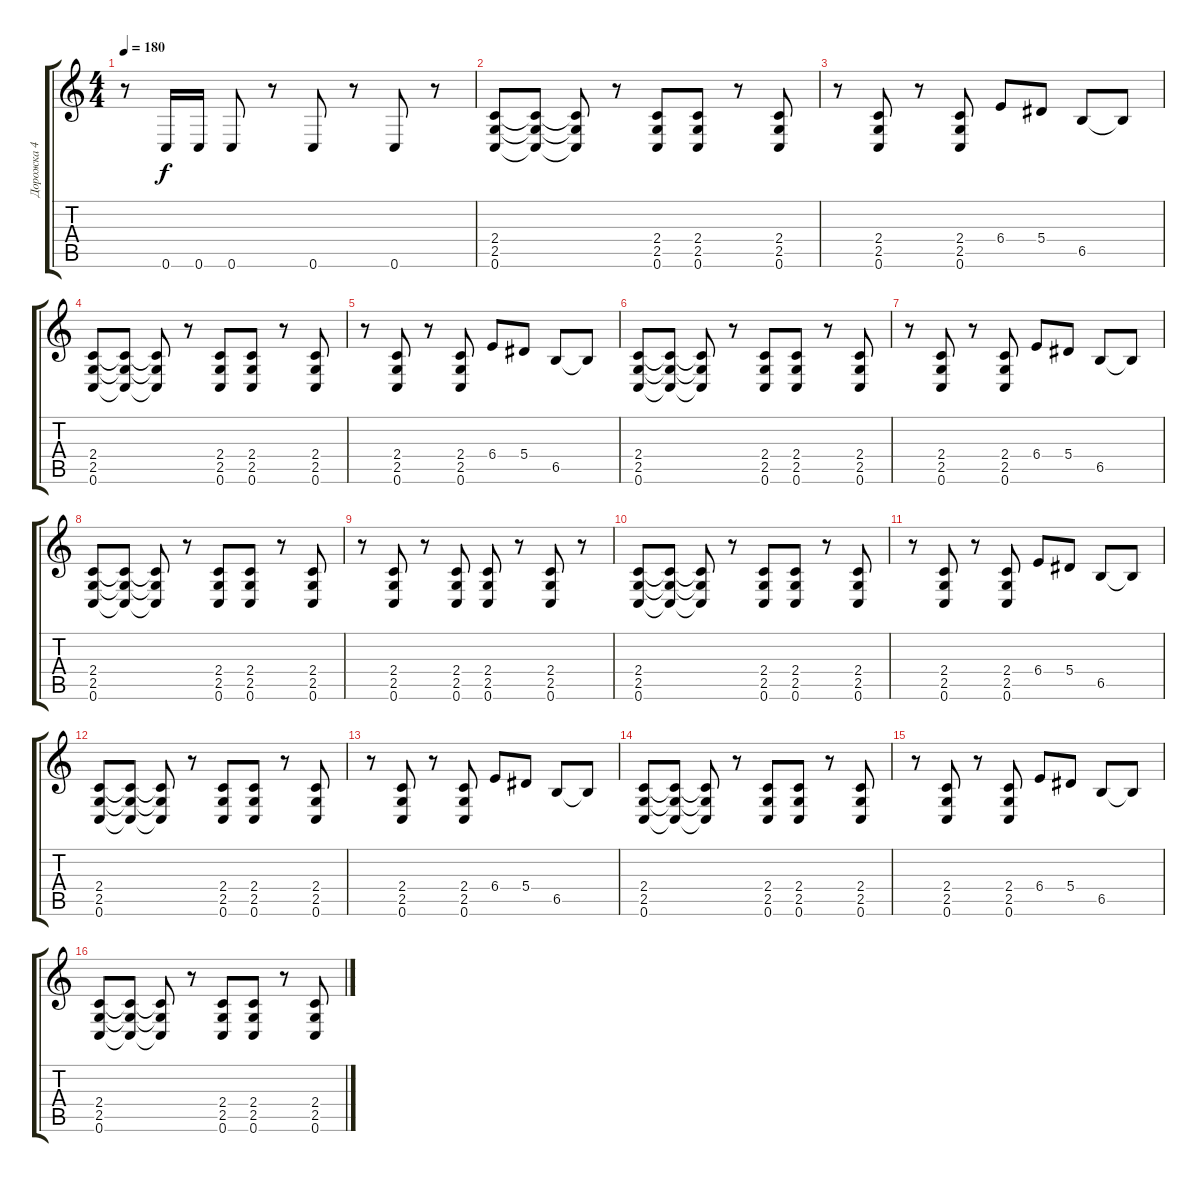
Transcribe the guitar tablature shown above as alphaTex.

\track ("Дорожка 4" "Дорожка 4") {instrument distortionguitar}
\staff {score tabs}
\tuning (C4 G3 Eb3 Bb2 F2 C2) {hide}
\ts (4 4)
\tempo 180
\clef g2
\ks c
r.8{dy f} 0.6.16 0.6.16 0.6.8 r.8 0.6.8 r.8 0.6.8 r.8 |
(2.4 2.5 0.6).8 (2.4{t} 2.5{t} 0.6{t}).8 (2.4{t} 2.5{t} 0.6{t}).8 r.8 (2.4 2.5 0.6).8 (2.4 2.5 0.6).8 r.8 (2.4 2.5 0.6).8 |
r.8 (2.4 2.5 0.6).8 r.8 (2.4 2.5 0.6).8 6.4.8 5.4.8 6.5.8 6.5{t}.8 |
(2.4 2.5 0.6).8 (2.4{t} 2.5{t} 0.6{t}).8 (2.4{t} 2.5{t} 0.6{t}).8 r.8 (2.4 2.5 0.6).8 (2.4 2.5 0.6).8 r.8 (2.4 2.5 0.6).8 |
r.8 (2.4 2.5 0.6).8 r.8 (2.4 2.5 0.6).8 6.4.8 5.4.8 6.5.8 6.5{t}.8 |
(2.4 2.5 0.6).8 (2.4{t} 2.5{t} 0.6{t}).8 (2.4{t} 2.5{t} 0.6{t}).8 r.8 (2.4 2.5 0.6).8 (2.4 2.5 0.6).8 r.8 (2.4 2.5 0.6).8 |
r.8 (2.4 2.5 0.6).8 r.8 (2.4 2.5 0.6).8 6.4.8 5.4.8 6.5.8 6.5{t}.8 |
(2.4 2.5 0.6).8 (2.4{t} 2.5{t} 0.6{t}).8 (2.4{t} 2.5{t} 0.6{t}).8 r.8 (2.4 2.5 0.6).8 (2.4 2.5 0.6).8 r.8 (2.4 2.5 0.6).8 |
r.8 (2.4 2.5 0.6).8 r.8 (2.4 2.5 0.6).8 (2.4 2.5 0.6).8 r.8 (2.4 2.5 0.6).8 r.8 |
(2.4 2.5 0.6).8 (2.4{t} 2.5{t} 0.6{t}).8 (2.4{t} 2.5{t} 0.6{t}).8 r.8 (2.4 2.5 0.6).8 (2.4 2.5 0.6).8 r.8 (2.4 2.5 0.6).8 |
r.8 (2.4 2.5 0.6).8 r.8 (2.4 2.5 0.6).8 6.4.8 5.4.8 6.5.8 6.5{t}.8 |
(2.4 2.5 0.6).8 (2.4{t} 2.5{t} 0.6{t}).8 (2.4{t} 2.5{t} 0.6{t}).8 r.8 (2.4 2.5 0.6).8 (2.4 2.5 0.6).8 r.8 (2.4 2.5 0.6).8 |
r.8 (2.4 2.5 0.6).8 r.8 (2.4 2.5 0.6).8 6.4.8 5.4.8 6.5.8 6.5{t}.8 |
(2.4 2.5 0.6).8 (2.4{t} 2.5{t} 0.6{t}).8 (2.4{t} 2.5{t} 0.6{t}).8 r.8 (2.4 2.5 0.6).8 (2.4 2.5 0.6).8 r.8 (2.4 2.5 0.6).8 |
r.8 (2.4 2.5 0.6).8 r.8 (2.4 2.5 0.6).8 6.4.8 5.4.8 6.5.8 6.5{t}.8 |
(2.4 2.5 0.6).8 (2.4{t} 2.5{t} 0.6{t}).8 (2.4{t} 2.5{t} 0.6{t}).8 r.8 (2.4 2.5 0.6).8 (2.4 2.5 0.6).8 r.8 (2.4 2.5 0.6).8
